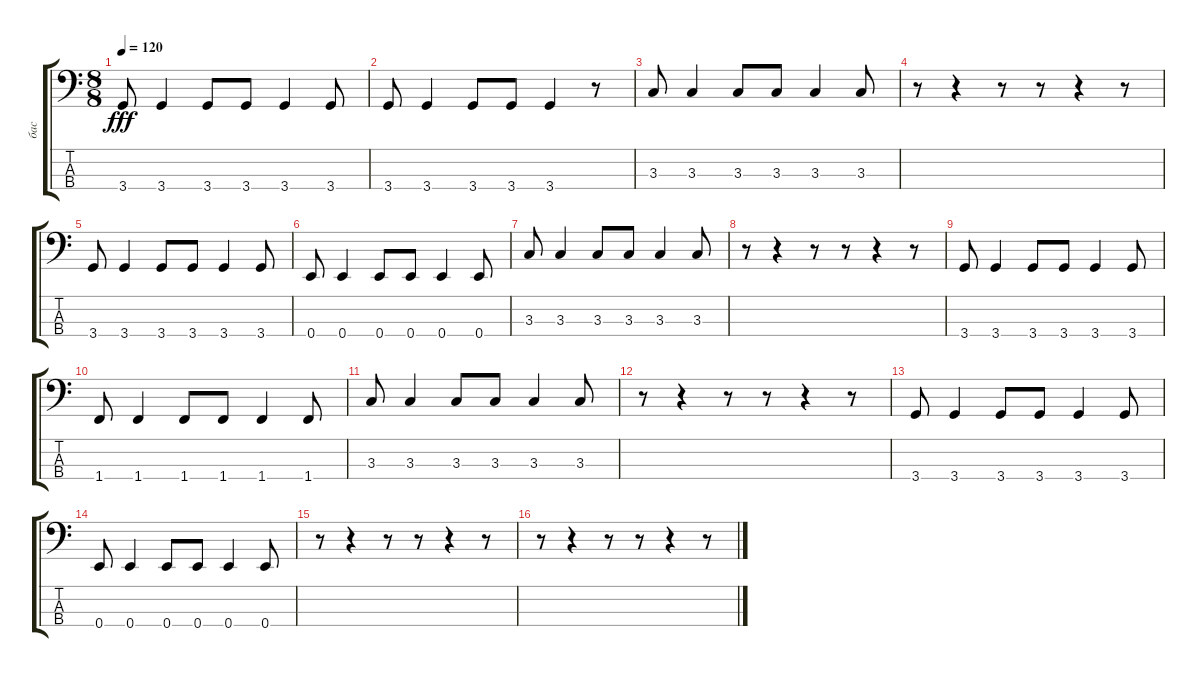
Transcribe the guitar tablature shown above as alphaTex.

\track ("бас" "бас") {instrument fretlessbass}
\staff {score tabs}
\tuning (G2 D2 A1 E1) {hide}
\ts (8 8)
\tempo 120
\clef f4
\ks c
3.4.8{dy fff} 3.4.4 3.4.8 3.4.8 3.4.4 3.4.8 |
3.4.8 3.4.4 3.4.8 3.4.8 3.4.4 r.8 |
3.3.8 3.3.4 3.3.8 3.3.8 3.3.4 3.3.8 |
r.8 r.4 r.8 r.8 r.4 r.8 |
3.4.8 3.4.4 3.4.8 3.4.8 3.4.4 3.4.8 |
0.4.8 0.4.4 0.4.8 0.4.8 0.4.4 0.4.8 |
3.3.8 3.3.4 3.3.8 3.3.8 3.3.4 3.3.8 |
r.8 r.4 r.8 r.8 r.4 r.8 |
3.4.8 3.4.4 3.4.8 3.4.8 3.4.4 3.4.8 |
1.4.8 1.4.4 1.4.8 1.4.8 1.4.4 1.4.8 |
3.3.8 3.3.4 3.3.8 3.3.8 3.3.4 3.3.8 |
r.8 r.4 r.8 r.8 r.4 r.8 |
3.4.8 3.4.4 3.4.8 3.4.8 3.4.4 3.4.8 |
0.4.8 0.4.4 0.4.8 0.4.8 0.4.4 0.4.8 |
r.8 r.4 r.8 r.8 r.4 r.8 |
r.8 r.4 r.8 r.8 r.4 r.8
